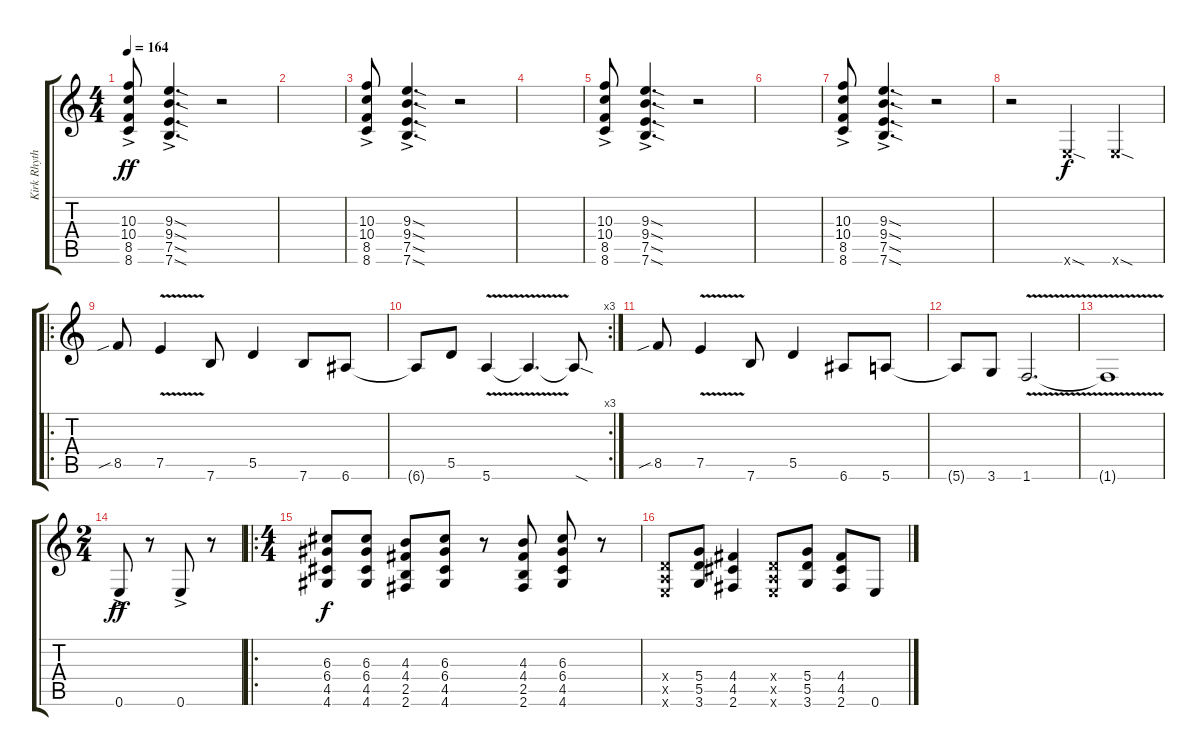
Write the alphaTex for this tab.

\track ("Kirk Rhythm" "Kirk Rhyth") {instrument distortionguitar}
\staff {score tabs}
\tuning (E4 B3 G3 D3 A2 E2) {hide}
\ts (4 4)
\tempo 164
\clef g2
\ks c
(10.3{ac} 10.4{ac} 8.5{ac} 8.6{ac}).8{dy ff} (9.3{sod ac} 9.4{sod ac} 7.5{sod ac} 7.6{sod ac}).4{d} r.2 |
|
(10.3{ac} 10.4{ac} 8.5{ac} 8.6{ac}).8 (9.3{sod ac} 9.4{sod ac} 7.5{sod ac} 7.6{sod ac}).4{d} r.2 |
|
(10.3{ac} 10.4{ac} 8.5{ac} 8.6{ac}).8 (9.3{sod ac} 9.4{sod ac} 7.5{sod ac} 7.6{sod ac}).4{d} r.2 |
|
(10.3{ac} 10.4{ac} 8.5{ac} 8.6{ac}).8 (9.3{sod ac} 9.4{sod ac} 7.5{sod ac} 7.6{sod ac}).4{d} r.2 |
r.2 0.6{sod x}.4{dy f} 0.6{sod x}.4 |
\ro
8.5{sib}.8 7.5{v}.4 7.6.8 5.5.4 7.6.8 6.6.8 |
\rc 3
6.6{t}.8 5.5.8 5.6{v}.4 5.6{t}.4{d} 5.6{sod t}.8 |
8.5{sib}.8 7.5{v}.4 7.6.8 5.5.4 6.6.8 5.6.8 |
5.6{t}.8 3.6.8 1.6{v}.2{d} |
1.6{t}.1 |
\ts (2 4)
0.6{ac}.8{dy ff} r.8 0.6{ac}.8 r.8 |
\ro
\ts (4 4)
(6.3 6.4 4.5 4.6).8{dy f} (6.3 6.4 4.5 4.6).8 (4.3 4.4 2.5 2.6).8 (6.3 6.4 4.5 4.6).8 r.8 (4.3 4.4 2.5 2.6).8 (6.3 6.4 4.5 4.6).8 r.8 |
(0.4{x} 0.5{x} 0.6{x}).8 (5.4 5.5 3.6).8 (4.4 4.5 2.6).4 (0.4{x} 0.5{x} 0.6{x}).8 (5.4 5.5 3.6).8 (4.4 4.5 2.6).8 0.6.8
